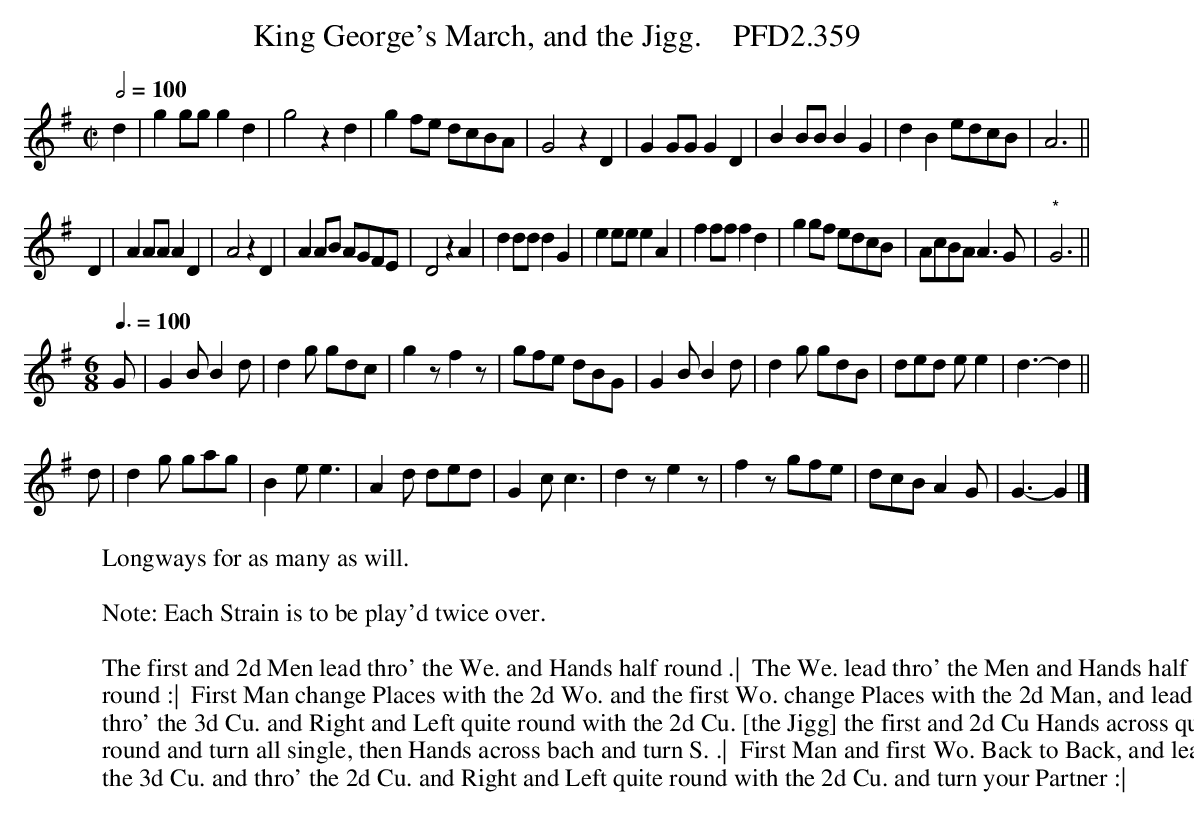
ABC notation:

X:1
T:King George's March, and the Jigg.    PFD2.359
W:Longways for as many as will.
L:1/8
M:C|
Q:1/2=100
K:G
d2|g2gg g2d2|g4z2d2|g2fe dcBA|G4z2D2|G2GG G2D2|B2BB B2G2|d2B2 edcB|A6||
D2|A2AA A2D2|A4z2D2|A2AB AGFE|D4z2A2|d2ddd2G2 |e2ee e2A2|f2ff f2d2|g2gf edcB|AcBA A3G|"*"G6||
M:6/8
Q:3/8=100
G|G2B B2d|d2g gdc|g2zf2z|gfe dBG|G2B B2d|d2g gdB|ded e e2|d3-d2||
d|d2g gag|B2e e3|A2d ded|G2c c3|d2ze2z|f2z gfe|dcB A2G|G3-G2 |]
W:
W: Note: Each Strain is to be play'd twice over.
W:
W: The first and 2d Men lead thro' the We. and Hands half round .|  The We. lead thro' the Men and Hands half
W: round :|  First Man change Places with the 2d Wo. and the first Wo. change Places with the 2d Man, and lead
W: thro' the 3d Cu. and Right and Left quite round with the 2d Cu. [the Jigg] the first and 2d Cu Hands across quite
W: round and turn all single, then Hands across bach and turn S. .|  First Man and first Wo. Back to Back, and lead thro'
W: the 3d Cu. and thro' the 2d Cu. and Right and Left quite round with the 2d Cu. and turn your Partner :|
